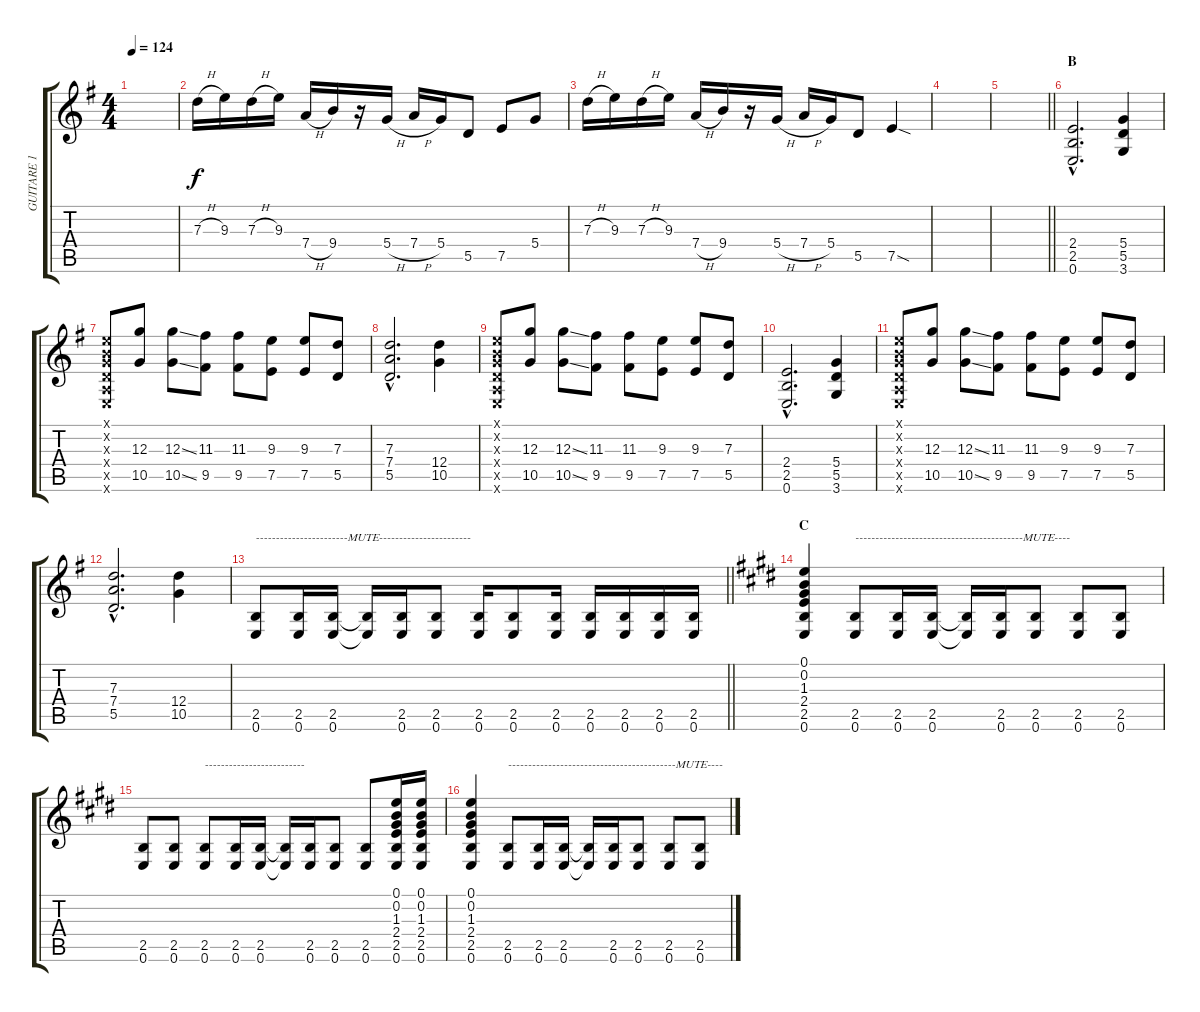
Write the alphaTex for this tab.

\track ("GUITARE 1" "GUITARE 1") {instrument distortionguitar}
\staff {score tabs}
\tuning (E4 B3 G3 D3 A2 E2) {hide}
\ts (4 4)
\tempo 124
\clef g2
\ks g
|
7.3{h}.16 9.3.16 7.3{h}.16 9.3.16 7.4{h}.16 9.4.16 r.16 5.4{h}.16 7.4{h}.16 5.4.16 5.5.8 7.5.8 5.4.8 |
7.3{h}.16 9.3.16 7.3{h}.16 9.3.16 7.4{h}.16 9.4.16 r.16 5.4{h}.16 7.4{h}.16 5.4.16 5.5.8 7.5{sod}.4 |
|
\barLineRight lightlight
|
\section ("" "B")
(2.4{hac} 2.5{hac} 0.6{hac}).2{d} (5.4 5.5 3.6).4 |
(0.1{x} 0.2{x} 0.3{x} 0.4{x} 0.5{x} 0.6{x}).8 (12.3 10.5).8 (12.3{ss} 10.5{ss}).8 (11.3 9.5).8 (11.3 9.5).8 (9.3 7.5).8 (9.3 7.5).8 (7.3 5.5).8 |
(7.3{hac} 7.4{hac} 5.5{hac}).2{d} (12.4 10.5).4 |
(0.1{x} 0.2{x} 0.3{x} 0.4{x} 0.5{x} 0.6{x}).8 (12.3 10.5).8 (12.3{ss} 10.5{ss}).8 (11.3 9.5).8 (11.3 9.5).8 (9.3 7.5).8 (9.3 7.5).8 (7.3 5.5).8 |
(2.4{hac} 2.5{hac} 0.6{hac}).2{d} (5.4 5.5 3.6).4 |
(0.1{x} 0.2{x} 0.3{x} 0.4{x} 0.5{x} 0.6{x}).8 (12.3 10.5).8 (12.3{ss} 10.5{ss}).8 (11.3 9.5).8 (11.3 9.5).8 (9.3 7.5).8 (9.3 7.5).8 (7.3 5.5).8 |
(7.3{hac} 7.4{hac} 5.5{hac}).2{d} (12.4 10.5).4 |
\barLineRight lightlight
(2.5 0.6).8{txt "-----------------------MUTE-----------------------"} (2.5 0.6).16 (2.5 0.6).16 (2.5{t} 0.6{t}).16 (2.5 0.6).16 (2.5 0.6).8 (2.5 0.6).16 (2.5 0.6).8 (2.5 0.6).16 (2.5 0.6).16 (2.5 0.6).16 (2.5 0.6).16 (2.5 0.6).16 |
\section ("" "C")
\ks e
(0.1 0.2 1.3 2.4 2.5 0.6).4 (2.5 0.6).8{txt "------------------------------------------MUTE----"} (2.5 0.6).16 (2.5 0.6).16 (2.5{t} 0.6{t}).16 (2.5 0.6).16 (2.5 0.6).8 (2.5 0.6).8 (2.5 0.6).8 |
(2.5 0.6).8 (2.5 0.6).8 (2.5 0.6).8{txt "-------------------------"} (2.5 0.6).16 (2.5 0.6).16 (2.5{t} 0.6{t}).16 (2.5 0.6).16 (2.5 0.6).8 (2.5 0.6).8 (0.1 0.2 1.3 2.4 2.5 0.6).16 (0.1 0.2 1.3 2.4 2.5 0.6).16 |
(0.1 0.2 1.3 2.4 2.5 0.6).4 (2.5 0.6).8{txt "------------------------------------------MUTE----"} (2.5 0.6).16 (2.5 0.6).16 (2.5{t} 0.6{t}).16 (2.5 0.6).16 (2.5 0.6).8 (2.5 0.6).8 (2.5 0.6).8
